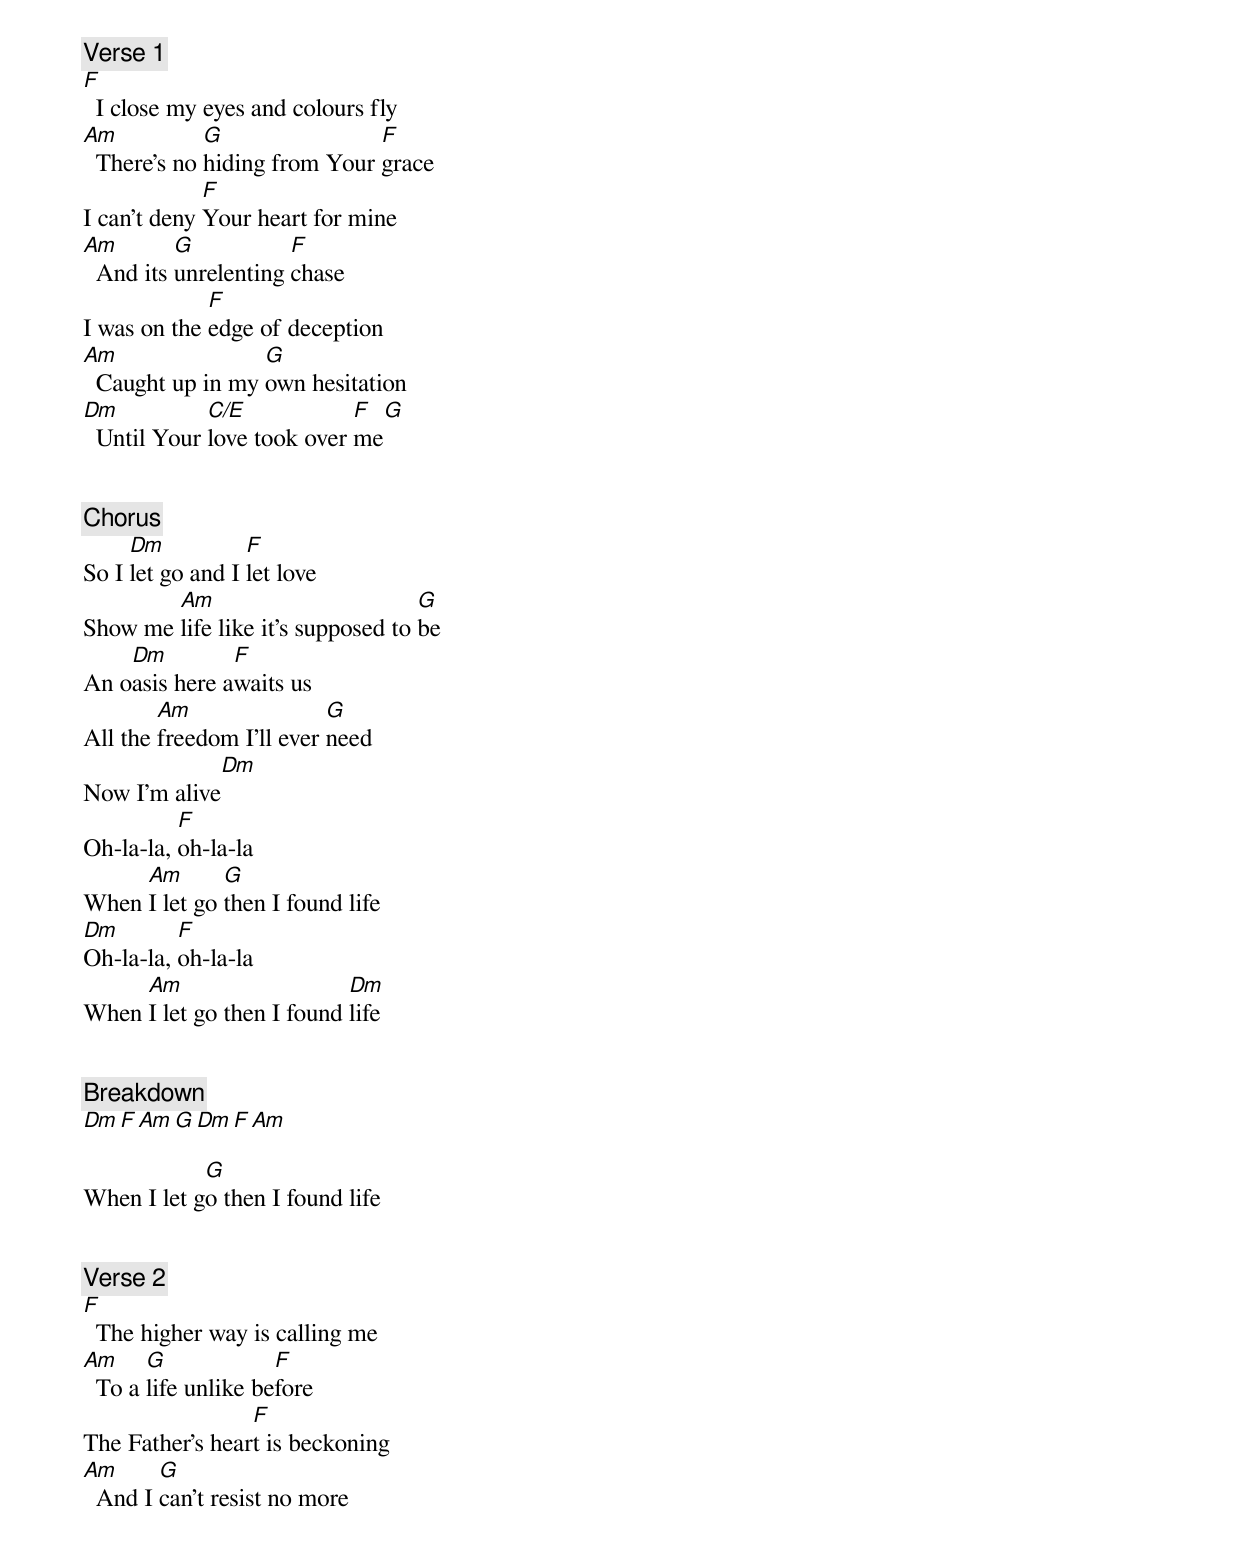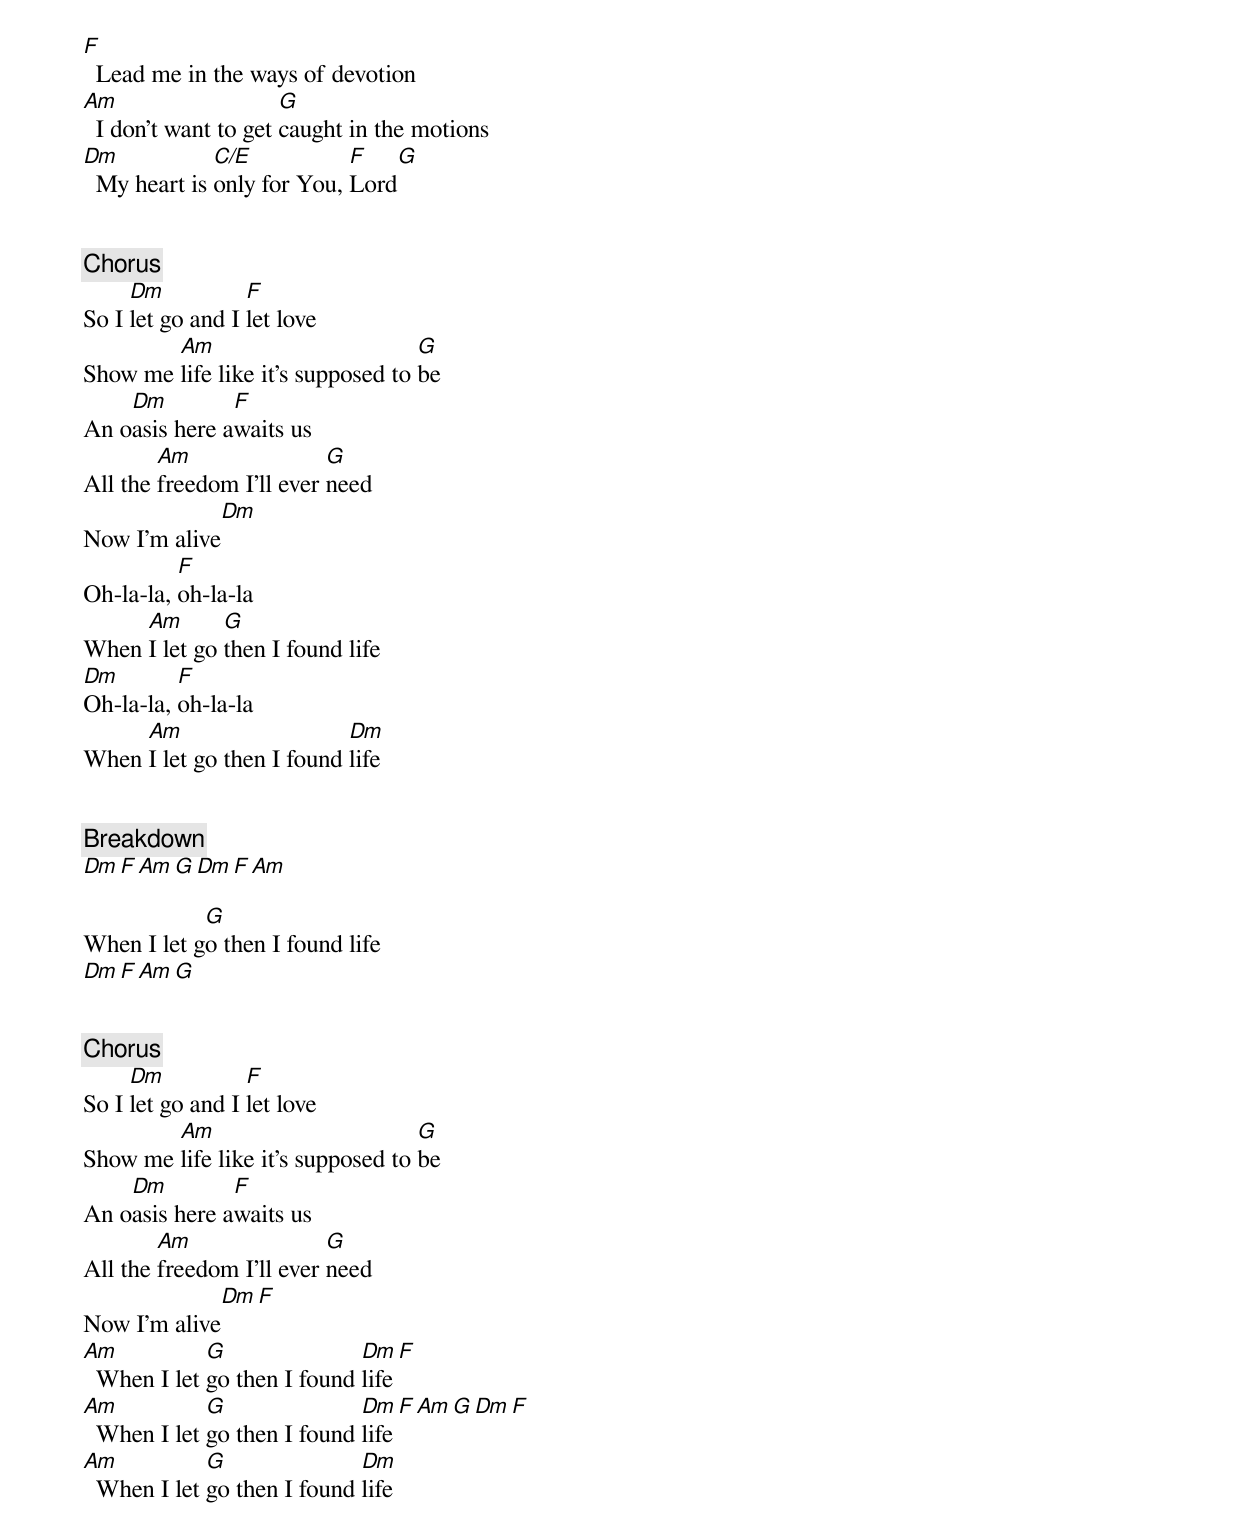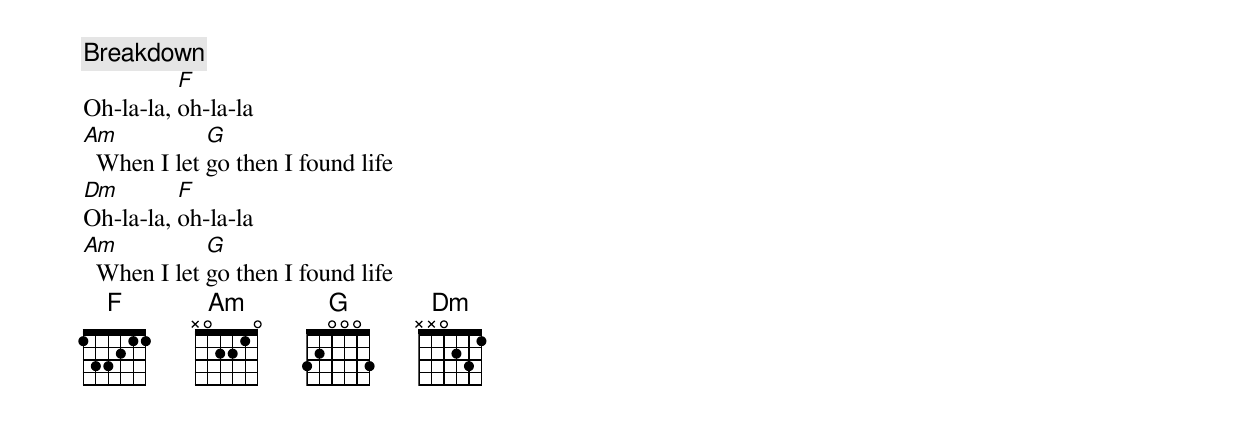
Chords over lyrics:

[Verse 1]
F
  I close my eyes and colours fly
Am           G                F
  There's no hiding from Your grace
             F
I can't deny Your heart for mine
Am        G           F
  And its unrelenting chase
             F
I was on the edge of deception
Am                G
  Caught up in my own hesitation
Dm           C/E            F   G
  Until Your love took over me


[Chorus]
     Dm           F
So I let go and I let love
        Am                         G
Show me life like it's supposed to be
    Dm         F
An oasis here awaits us
        Am                G
All the freedom I'll ever need
             Dm
Now I'm alive
          F
Oh-la-la, oh-la-la
     Am       G
When I let go then I found life
Dm        F
Oh-la-la, oh-la-la
     Am                    Dm
When I let go then I found life


[Breakdown]
 Dm  F  Am  G  Dm  F  Am

            G
When I let go then I found life


[Verse 2]
F
  The higher way is calling me
Am     G             F
  To a life unlike before
                 F
The Father's heart is beckoning
Am      G
  And I can't resist no more
F
  Lead me in the ways of devotion
Am                    G
  I don't want to get caught in the motions
Dm            C/E           F    G
  My heart is only for You, Lord


[Chorus]
     Dm           F
So I let go and I let love
        Am                         G
Show me life like it's supposed to be
    Dm         F
An oasis here awaits us
        Am                G
All the freedom I'll ever need
             Dm
Now I'm alive
          F
Oh-la-la, oh-la-la
     Am       G
When I let go then I found life
Dm        F
Oh-la-la, oh-la-la
     Am                    Dm
When I let go then I found life


[Breakdown]
 Dm  F  Am  G  Dm  F  Am

            G
When I let go then I found life
 Dm   F   Am   G


[Chorus]
     Dm           F
So I let go and I let love
        Am                         G
Show me life like it's supposed to be
    Dm         F
An oasis here awaits us
        Am                G
All the freedom I'll ever need
             Dm  F
Now I'm alive
Am           G               Dm   F
  When I let go then I found life
Am           G               Dm   F  Am  G  Dm  F
  When I let go then I found life
Am           G               Dm
  When I let go then I found life


[Breakdown]
          F
Oh-la-la, oh-la-la
Am           G
  When I let go then I found life
Dm        F
Oh-la-la, oh-la-la
Am           G
  When I let go then I found life
